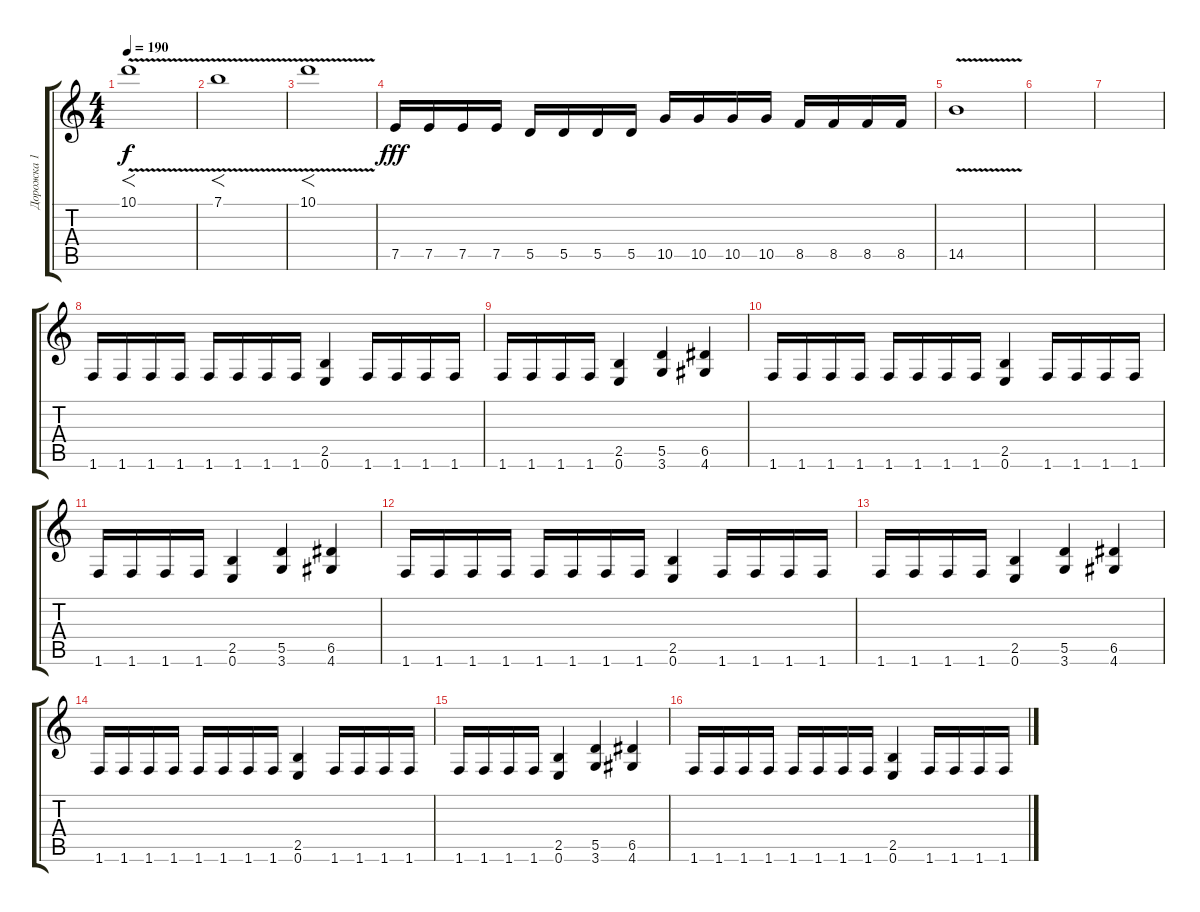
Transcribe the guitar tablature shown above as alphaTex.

\track ("Дорожка 1" "Дорожка 1") {instrument distortionguitar}
\staff {score tabs}
\tuning (E4 B3 G3 D3 A2 E2) {hide}
\ts (4 4)
\tempo 190
\clef g2
\ks c
10.1{v}.1{f dy f} |
7.1{v}.1{f} |
10.1{v}.1{f} |
7.5.16{dy fff} 7.5.16 7.5.16 7.5.16 5.5.16 5.5.16 5.5.16 5.5.16 10.5.16 10.5.16 10.5.16 10.5.16 8.5.16 8.5.16 8.5.16 8.5.16 |
14.5{v}.1 |
|
|
1.6.16 1.6.16 1.6.16 1.6.16 1.6.16 1.6.16 1.6.16 1.6.16 (2.5 0.6).4 1.6.16 1.6.16 1.6.16 1.6.16 |
1.6.16 1.6.16 1.6.16 1.6.16 (2.5 0.6).4 (5.5 3.6).4 (6.5 4.6).4 |
1.6.16 1.6.16 1.6.16 1.6.16 1.6.16 1.6.16 1.6.16 1.6.16 (2.5 0.6).4 1.6.16 1.6.16 1.6.16 1.6.16 |
1.6.16 1.6.16 1.6.16 1.6.16 (2.5 0.6).4 (5.5 3.6).4 (6.5 4.6).4 |
1.6.16 1.6.16 1.6.16 1.6.16 1.6.16 1.6.16 1.6.16 1.6.16 (2.5 0.6).4 1.6.16 1.6.16 1.6.16 1.6.16 |
1.6.16 1.6.16 1.6.16 1.6.16 (2.5 0.6).4 (5.5 3.6).4 (6.5 4.6).4 |
1.6.16 1.6.16 1.6.16 1.6.16 1.6.16 1.6.16 1.6.16 1.6.16 (2.5 0.6).4 1.6.16 1.6.16 1.6.16 1.6.16 |
1.6.16 1.6.16 1.6.16 1.6.16 (2.5 0.6).4 (5.5 3.6).4 (6.5 4.6).4 |
1.6.16 1.6.16 1.6.16 1.6.16 1.6.16 1.6.16 1.6.16 1.6.16 (2.5 0.6).4 1.6.16 1.6.16 1.6.16 1.6.16
